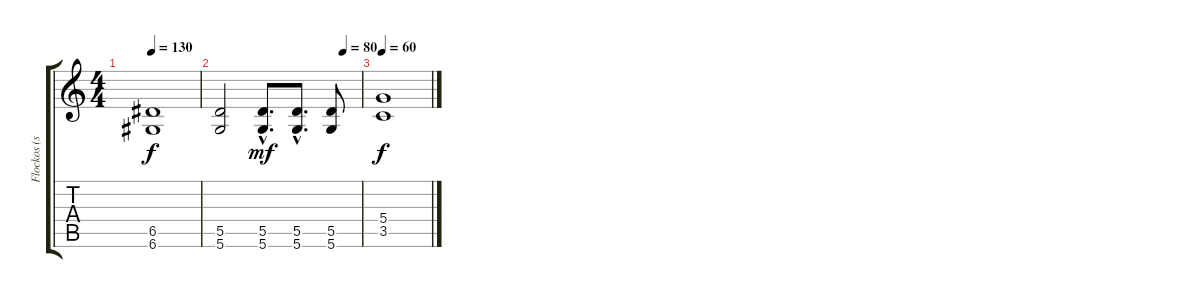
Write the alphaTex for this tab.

\track ("Flockos (solo)" "Flockos (s") {instrument overdrivenguitar}
\staff {score tabs}
\tuning (E4 B3 G3 D3 A2 D2) {hide}
\ts (4 4)
\tempo 130
\clef g2
\ks c
(6.5 6.6).1{dy f} |
\tempo (80 0.875)
(5.5 5.6).2 (5.5{hac} 5.6{hac}).8{d dy mf} (5.5{hac} 5.6{hac}).8{d} (5.5 5.6).8 |
\tempo 60
(5.4 3.5).1{dy f}
